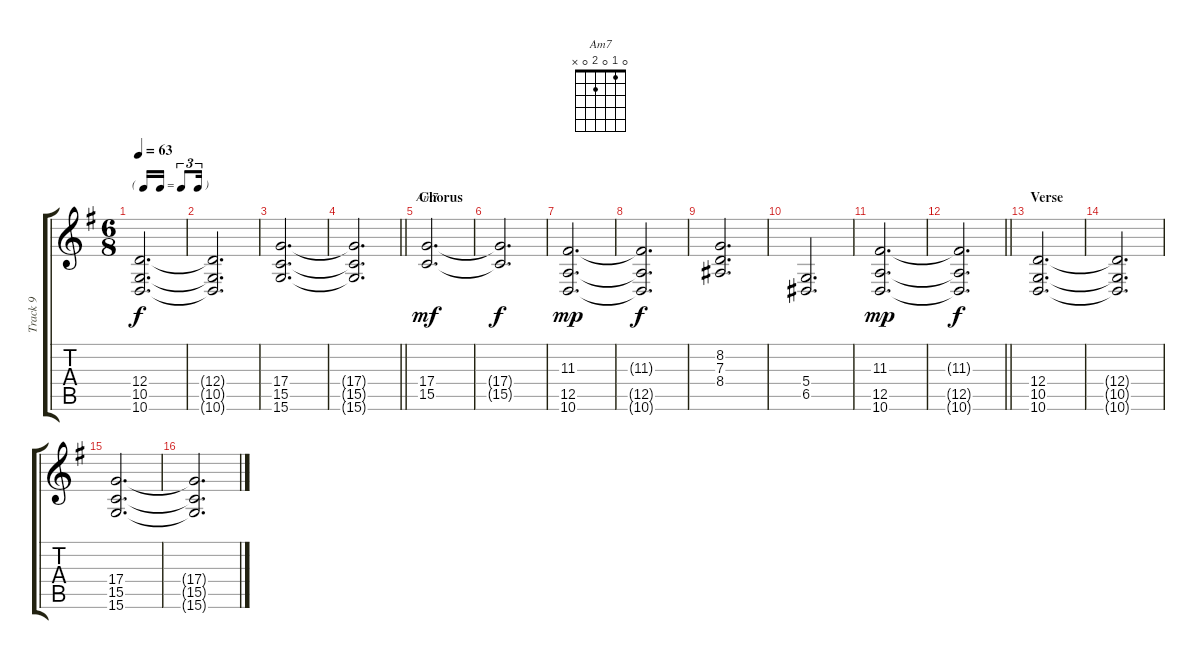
\track ("Track 9" "Track 9") {instrument rockorgan}
\staff {score tabs}
\tuning (E4 B3 G3 D3 A2 E2) {hide}
\chord ("Am7" 0 1 0 2 0 x)
\ts (6 8)
\tf triplet16th
\tempo 63
\clef g2
\ks g
(12.4 10.5 10.6).2{d dy f} |
(12.4{t} 10.5{t} 10.6{t}).2{d} |
(17.4 15.5 15.6).2{d} |
\barLineRight lightlight
(17.4{t} 15.5{t} 15.6{t}).2{d} |
\section ("" "Chorus")
(17.4 15.5).2{d ch "Am7" dy mf} |
(17.4{t} 15.5{t}).2{d dy f} |
(11.3 12.5 10.6).2{d dy mp} |
(11.3{t} 12.5{t} 10.6{t}).2{d dy f} |
(8.2 7.3 8.4).2{d} |
(5.4 6.5).2{d} |
(11.3 12.5 10.6).2{d dy mp} |
\barLineRight lightlight
(11.3{t} 12.5{t} 10.6{t}).2{d dy f} |
\section ("" "Verse")
(12.4 10.5 10.6).2{d} |
(12.4{t} 10.5{t} 10.6{t}).2{d} |
(17.4 15.5 15.6).2{d} |
(17.4{t} 15.5{t} 15.6{t}).2{d}
